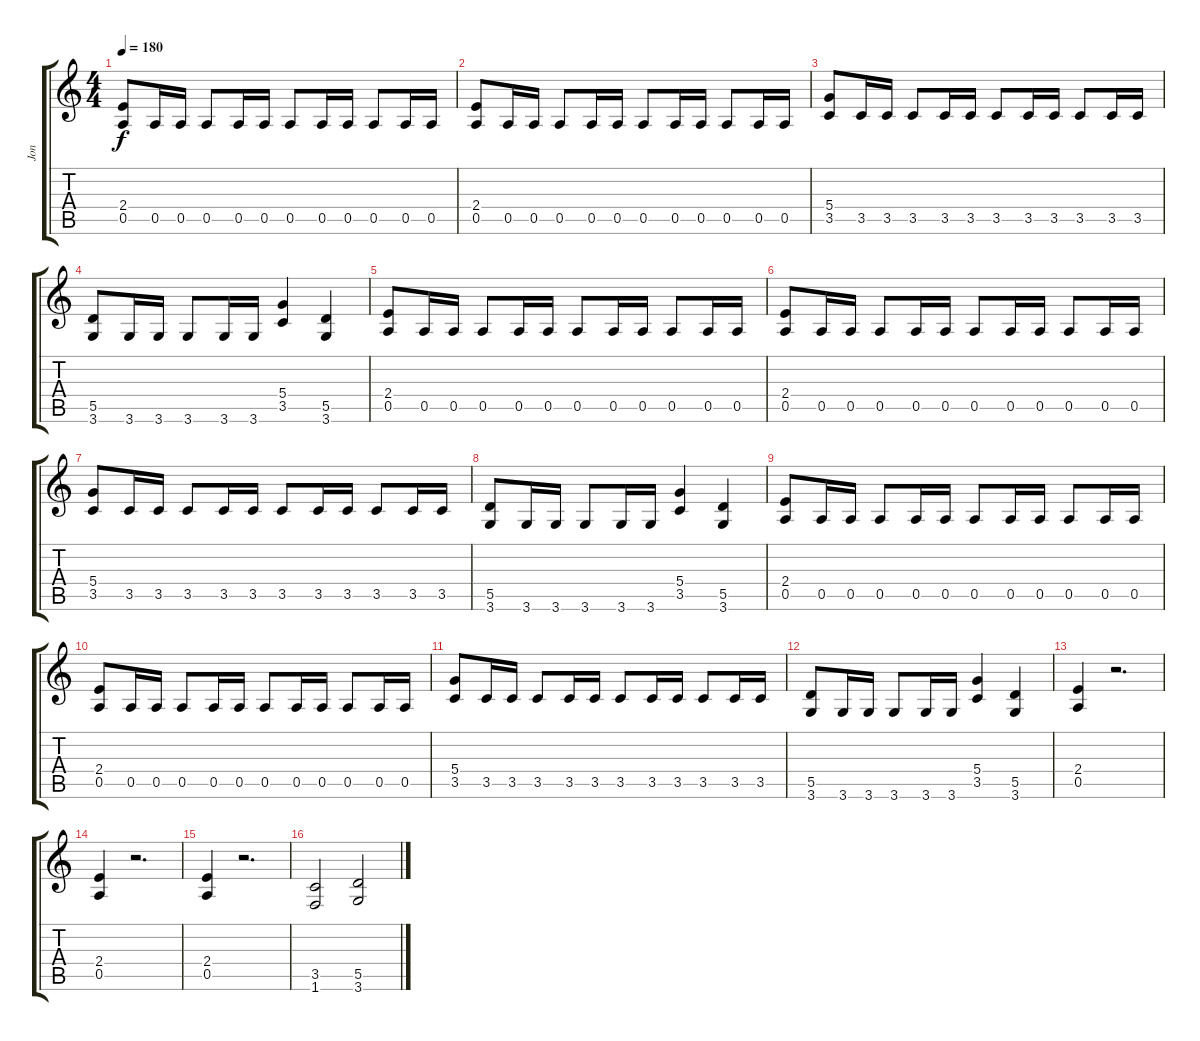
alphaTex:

\track ("Jon" "Jon") {instrument distortionguitar}
\staff {score tabs}
\tuning (E4 B3 G3 D3 A2 E2) {hide}
\ts (4 4)
\tempo 180
\clef g2
\ks c
(2.4 0.5).8{dy f} 0.5.16 0.5.16 0.5.8 0.5.16 0.5.16 0.5.8 0.5.16 0.5.16 0.5.8 0.5.16 0.5.16 |
(2.4 0.5).8 0.5.16 0.5.16 0.5.8 0.5.16 0.5.16 0.5.8 0.5.16 0.5.16 0.5.8 0.5.16 0.5.16 |
(5.4 3.5).8 3.5.16 3.5.16 3.5.8 3.5.16 3.5.16 3.5.8 3.5.16 3.5.16 3.5.8 3.5.16 3.5.16 |
(5.5 3.6).8 3.6.16 3.6.16 3.6.8 3.6.16 3.6.16 (5.4 3.5).4 (5.5 3.6).4 |
(2.4 0.5).8 0.5.16 0.5.16 0.5.8 0.5.16 0.5.16 0.5.8 0.5.16 0.5.16 0.5.8 0.5.16 0.5.16 |
(2.4 0.5).8 0.5.16 0.5.16 0.5.8 0.5.16 0.5.16 0.5.8 0.5.16 0.5.16 0.5.8 0.5.16 0.5.16 |
(5.4 3.5).8 3.5.16 3.5.16 3.5.8 3.5.16 3.5.16 3.5.8 3.5.16 3.5.16 3.5.8 3.5.16 3.5.16 |
(5.5 3.6).8 3.6.16 3.6.16 3.6.8 3.6.16 3.6.16 (5.4 3.5).4 (5.5 3.6).4 |
(2.4 0.5).8 0.5.16 0.5.16 0.5.8 0.5.16 0.5.16 0.5.8 0.5.16 0.5.16 0.5.8 0.5.16 0.5.16 |
(2.4 0.5).8 0.5.16 0.5.16 0.5.8 0.5.16 0.5.16 0.5.8 0.5.16 0.5.16 0.5.8 0.5.16 0.5.16 |
(5.4 3.5).8 3.5.16 3.5.16 3.5.8 3.5.16 3.5.16 3.5.8 3.5.16 3.5.16 3.5.8 3.5.16 3.5.16 |
(5.5 3.6).8 3.6.16 3.6.16 3.6.8 3.6.16 3.6.16 (5.4 3.5).4 (5.5 3.6).4 |
(2.4 0.5).4 r.2{d} |
(2.4 0.5).4 r.2{d} |
(2.4 0.5).4 r.2{d} |
(3.5 1.6).2 (5.5 3.6).2
